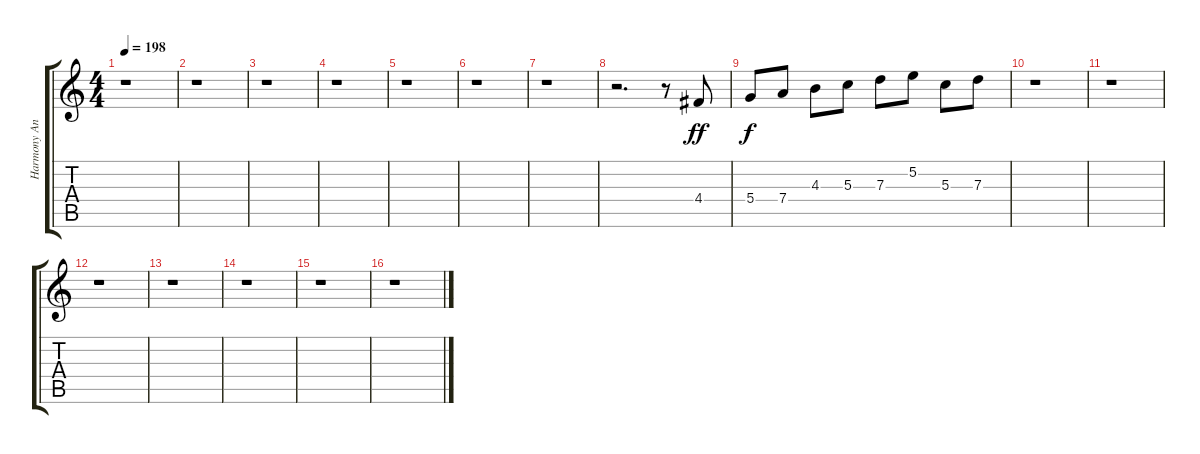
\track ("Harmony And Solo" "Harmony An") {instrument distortionguitar}
\staff {score tabs}
\tuning (E4 B3 G3 D3 A2 E2) {hide}
\ts (4 4)
\tempo 198
\clef g2
\ks c
r.1{dy ff instrument distortionguitar} |
r.1 |
r.1 |
r.1 |
r.1 |
r.1 |
r.1 |
r.2{d} r.8 4.4.8 |
5.4.8{dy f} 7.4.8 4.3.8 5.3.8 7.3.8 5.2.8 5.3.8 7.3.8 |
r.1 |
r.1 |
r.1 |
r.1 |
r.1 |
r.1 |
r.1
